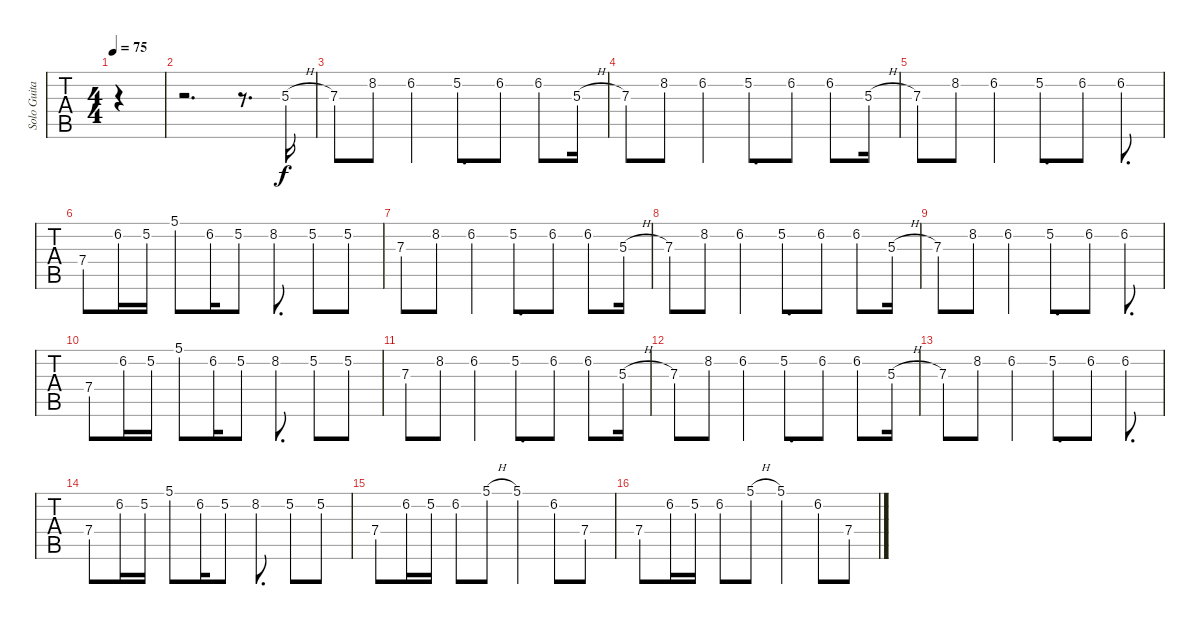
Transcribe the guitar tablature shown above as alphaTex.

\track ("Solo Guitar (Florian)" "Solo Guita") {instrument electricguitarjazz}
\staff {tabs}
\tuning (E4 B3 G3 D3 A2 E2) {hide}
\ts (4 4)
\tempo 75
\clef g2
\ks c
|
r.2{d} r.8{d} 5.3{h}.16 |
7.3.8 8.2.8 6.2.4 5.2.8{d} 6.2.8 6.2.8 5.3{h}.16 |
7.3.8 8.2.8 6.2.4 5.2.8{d} 6.2.8 6.2.8 5.3{h}.16 |
7.3.8 8.2.8 6.2.4 5.2.8{d} 6.2.8 6.2.8{d} |
7.4.8 6.2.16 5.2.16 5.1.8 6.2.16 5.2.8 8.2.8{d} 5.2.8 5.2.8 |
7.3.8 8.2.8 6.2.4 5.2.8{d} 6.2.8 6.2.8 5.3{h}.16 |
7.3.8 8.2.8 6.2.4 5.2.8{d} 6.2.8 6.2.8 5.3{h}.16 |
7.3.8 8.2.8 6.2.4 5.2.8{d} 6.2.8 6.2.8{d} |
7.4.8 6.2.16 5.2.16 5.1.8 6.2.16 5.2.8 8.2.8{d} 5.2.8 5.2.8 |
7.3.8 8.2.8 6.2.4 5.2.8{d} 6.2.8 6.2.8 5.3{h}.16 |
7.3.8 8.2.8 6.2.4 5.2.8{d} 6.2.8 6.2.8 5.3{h}.16 |
7.3.8 8.2.8 6.2.4 5.2.8{d} 6.2.8 6.2.8{d} |
7.4.8 6.2.16 5.2.16 5.1.8 6.2.16 5.2.8 8.2.8{d} 5.2.8 5.2.8 |
7.4.8 6.2.16 5.2.16 6.2.8 5.1{h}.8 5.1.4 6.2.8 7.4.8 |
7.4.8 6.2.16 5.2.16 6.2.8 5.1{h}.8 5.1.4 6.2.8 7.4.8
